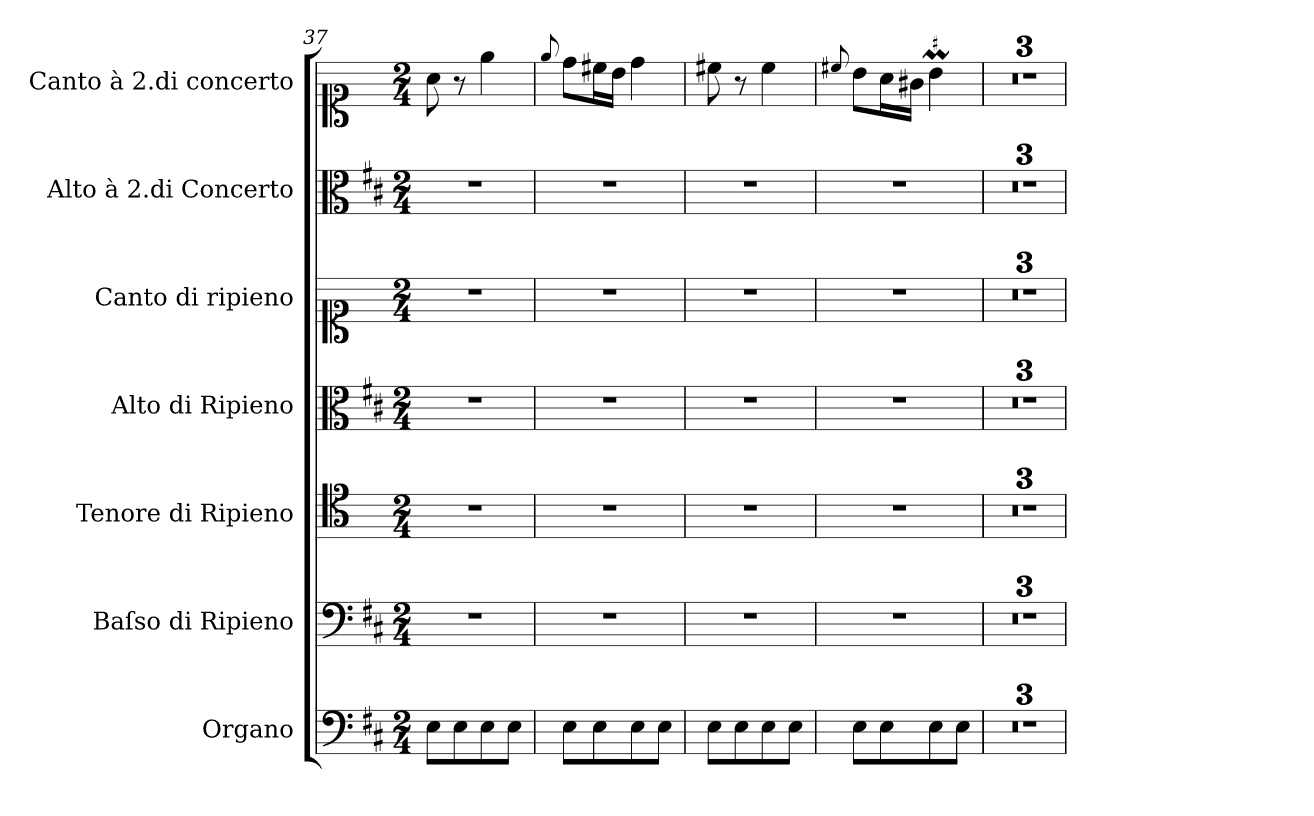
**kern	**kern	**kern	**kern	**kern	**kern	**kern
*part7	*part6	*part5	*part4	*part3	*part2	*part1
*staff7	*staff6	*staff5	*staff4	*staff3	*staff2	*staff1
*I"Organo	*I"Baſso di Ripieno	*I"Tenore di Ripieno	*I"Alto di Ripieno	*I"Canto di ripieno	*I"Alto à 2.di Concerto	*I"Canto à 2.di concerto
*I'org	*I'B rip	*I'T rip	*I'A rip	*	*I'A conc	*
*clefF4	*clefF4	*clefC4	*clefC3	*clefC1	*clefC3	*clefC1
*k[f#c#]	*k[f#c#]	*k[]	*k[f#c#]	*k[]	*k[f#c#]	*k[]
*M2/4	*M2/4	*M2/4	*M2/4	*M2/4	*M2/4	*M2/4
=37	=37	=37	=37	=37	=37	=37
8E\L	2r	2r	2r	2r	2r	8a\
8E\	.	.	.	.	.	8r
8E\	.	.	.	.	.	4ee\
8E\J	.	.	.	.	.	.
=38	=38	=38	=38	=38	=38	=38
.	.	.	.	.	.	8qqee/
8E\L	2r	2r	2r	2r	2r	8dd\L
8E\	.	.	.	.	.	16cc#\L
.	.	.	.	.	.	16b\JJ
8E\	.	.	.	.	.	4dd\
8E\J	.	.	.	.	.	.
=39	=39	=39	=39	=39	=39	=39
8E\L	2r	2r	2r	2r	2r	8cc#\
8E\	.	.	.	.	.	8r
8E\	.	.	.	.	.	4cc#\
8E\J	.	.	.	.	.	.
=40	=40	=40	=40	=40	=40	=40
.	.	.	.	.	.	8qqcc#/
8E\L	2r	2rc	2r	2r	2r	8b\L
8E\	.	.	.	.	.	16a\L
.	.	.	.	.	.	16g#X\JJ
8E\	.	.	.	.	.	4bM\
8E\J	.	.	.	.	.	.
=	=	=	=	=	=	=
2ryy	2r	2rc	2r	2r	2r	2ryy
=	=	=	=	=	=	=
2ryy	2r	2rc	2r	2r	2ryy	2ryy
=	=	=	=	=	=	=
2ryy	2r	2rc	2r	2r	2ryy	2ryy
=	=	=	=	=	=	=
*-	*-	*-	*-	*-	*-	*-
